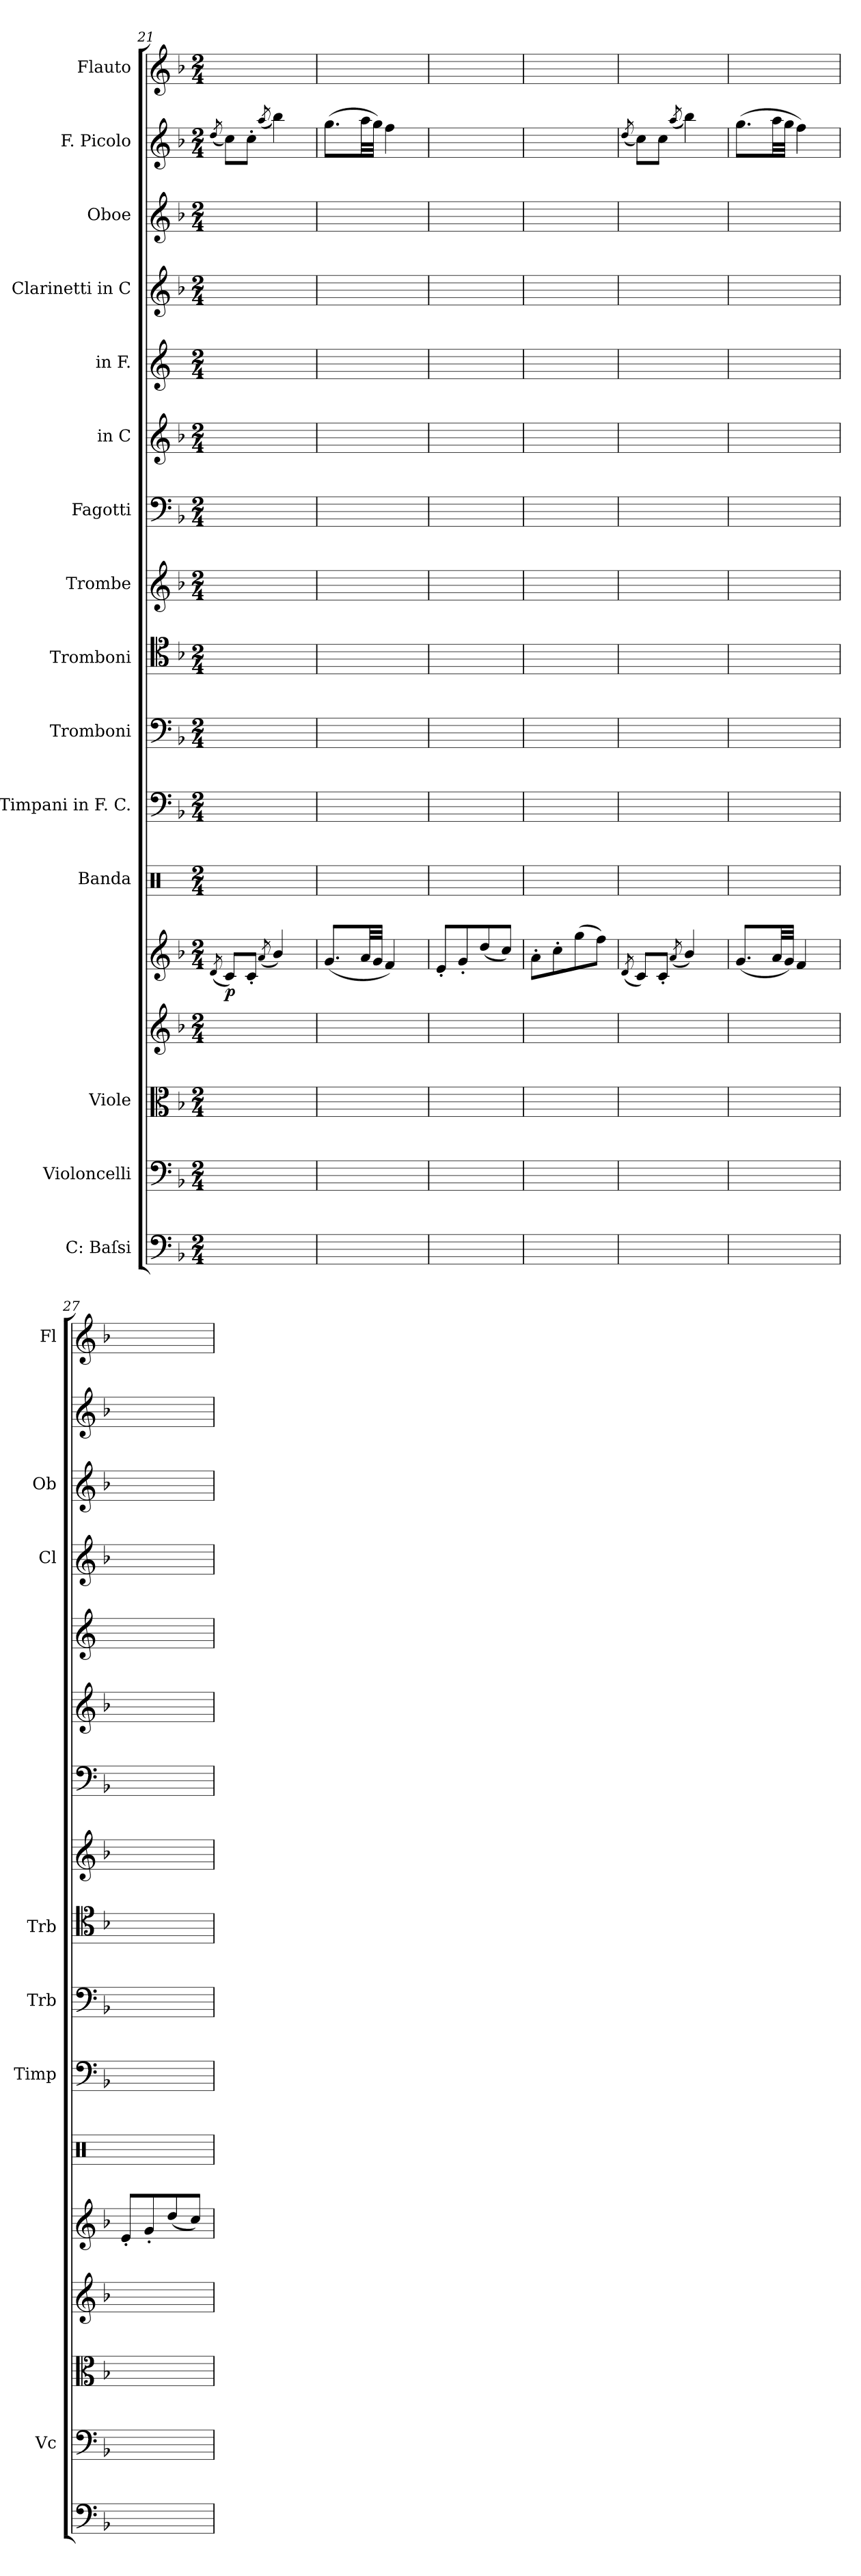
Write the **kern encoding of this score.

**kern	**kern	**kern	**kern	**kern	**dynam	**kern	**kern	**kern	**kern	**kern	**kern	**kern	**kern	**kern	**kern	**kern	**kern
*part17	*part16	*part15	*part14	*part13	*part13	*part12	*part11	*part10	*part9	*part8	*part7	*part6	*part5	*part4	*part3	*part2	*part1
*staff17	*staff16	*staff15	*staff14	*staff13	*staff13	*staff12	*staff11	*staff10	*staff9	*staff8	*staff7	*staff6	*staff5	*staff4	*staff3	*staff2	*staff1
*I"C: Baſsi	*I"Violoncelli	*I"Viole	*	*	*	*I"Banda	*I"Timpani in F. C.	*I"Tromboni	*I"Tromboni	*I"Trombe	*I"Fagotti	*I"in C	*I"in F.	*I"Clarinetti in C	*I"Oboe	*I"F. Picolo	*I"Flauto
*	*I'Vc	*	*	*	*	*	*I'Timp	*I'Trb	*I'Trb	*	*	*	*	*I'Cl	*I'Ob	*	*I'Fl
*clefF4	*clefF4	*clefC3	*clefG2	*clefG2	*	*clefX	*clefF4	*clefF4	*clefC4	*clefG2	*clefF4	*clefG2	*clefG2	*clefG2	*clefG2	*clefG2	*clefG2
*	*	*	*	*	*	*	*	*	*	*	*	*	*ITrd4c7	*	*	*	*
*k[b-]	*k[b-]	*k[b-]	*k[b-]	*k[b-]	*	*k[]	*k[b-]	*k[b-]	*k[b-]	*k[b-]	*k[b-]	*k[b-]	*k[b-]	*k[b-]	*k[b-]	*k[b-]	*k[b-]
*F:	*F:	*F:	*F:	*F:	*	*	*F:	*F:	*F:	*F:	*F:	*F:	*	*F:	*F:	*F:	*F:
*M2/4	*M2/4	*M2/4	*M2/4	*M2/4	*	*M2/4	*M2/4	*M2/4	*M2/4	*M2/4	*M2/4	*M2/4	*M2/4	*M2/4	*M2/4	*M2/4	*M2/4
=21	=21	=21	=21	=21	=21	=21	=21	=21	=21	=21	=21	=21	=21	=21	=21	=21	=21
.	.	.	.	(8qd/	.	.	.	.	.	.	.	.	.	.	8qdd/yy	(8qdd/	.
*	*	*	*	*	*	*	*	*	*	*	*^	*	*	*	*	*	*
8C/yy	8C/yy	8ryy	8ryy	8c/L)	p	4Ree/yy	2ryy	2ryy	2ryy	2ryy	2G/yy	2C\yy	2ryy	2ryy	[2B-yy/ [2eyy/	8cc/Lyy	8cc\L)	2ryy
8ryy	8ryy	8Gyy\ 8cyy\	8B-yy/ 8eyy/	8c'/J	.	.	.	.	.	.	.	.	.	.	.	8cc/Jyy	8cc'\J	.
.	.	.	.	(8qa/	.	.	.	.	.	.	.	.	.	.	.	8qaa/yy	(8qaa/	.
8C/yy	8C/yy	8ryy	8ryy	4b-/)	.	4Ree/yy	.	.	.	.	.	.	.	.	.	4bb-/yy	4bb-\)	.
8ryy	8ryy	8Gyy\ 8cyy\	8B-yy/ 8eyy/	.	.	.	.	.	.	.	.	.	.	.	.	.	.	.
=22	=22	=22	=22	=22	=22	=22	=22	=22	=22	=22	=22	=22	=22	=22	=22	=22	=22	=22
8C/yy	8C/yy	8ryy	8ryy	(8.g/L	.	4Ree/yy	2ryy	2ryy	2ryy	2ryy	4G/yy	4C\yy	2ryy	2ryy	4B-yy]/ 4eyy]/	8.gg/Lyy	(8.gg\L	2ryy
8ryy	8ryy	8Gyy/ 8cyy/	8B-yy/ 8eyy/	.	.	.	.	.	.	.	.	.	.	.	.	.	.	.
.	.	.	.	32a/LL	.	.	.	.	.	.	.	.	.	.	.	32aa/LLyy	32aa\LL	.
.	.	.	.	32g/JJJ	.	.	.	.	.	.	.	.	.	.	.	32gg/JJJyy	32gg\JJJ)	.
8F\yy	8F\yy	8ryy	8ryy	4f/)	.	4Ree/yy	.	.	.	.	4F/yy	4F\yy	.	.	4Ayy/ 4fyy/	4ff/yy	4ff\	.
8ryy	8ryy	8Fyy/ 8cyy/	8Ayy/ 8fyy/	.	.	.	.	.	.	.	.	.	.	.	.	.	.	.
*	*	*	*	*	*	*	*	*	*	*	*v	*v	*	*	*	*	*	*
=23	=23	=23	=23	=23	=23	=23	=23	=23	=23	=23	=23	=23	=23	=23	=23	=23	=23
8C/yy	8C/yy	8ryy	8ryy	8e'/L	.	2ryy	2ryy	2ryy	2ryy	2ryy	2ryy	[2cyy/ 2eeyy/	[2cyy/ 2gyy/	8e'/Lyy	2ryy	2ryy	8ee'\Lyy
8ryy	8ryy	8Gyy/ 8cyy/	8B-yy/ 8eyy/	8g'/	.	.	.	.	.	.	.	.	.	8g'/Jyy	.	.	8gg'\Jyy
8C/yy	8C/yy	8ryy	8ryy	(8dd	.	.	.	.	.	.	.	.	.	8dd/Lyy	.	.	8ddd\Lyy
8ryy	8ryy	8Gyy/ 8cyy/	8B-yy/ 8eyy/	8cc/J)	.	.	.	.	.	.	.	.	.	8cc/Jyy	.	.	8ccc\Jyy
=24	=24	=24	=24	=24	=24	=24	=24	=24	=24	=24	=24	=24	=24	=24	=24	=24	=24
8C/yy	8C/yy	8ryy	8ryy	8a'\L	.	2ryy	2ryy	2ryy	2ryy	2ryy	2ryy	2cyy]/ 2ffyy/	2cyy]/ 2ayy/	8a'/Lyy	2ryy	2ryy	8aa'\Lyy
8ryy	8ryy	8Fyy/ 8cyy/	8Ayy/ 8fyy/	8cc'\	.	.	.	.	.	.	.	.	.	8cc'/yy	.	.	8ccc'\Jyy
8C/yy	8C/yy	8ryy	8ryy	(8gg\	.	.	.	.	.	.	.	.	.	8gg/yy	.	.	8ggg\Lyy
8ryy	8ryy	8Fyy/ 8cyy/	8Ayy/ 8fyy/	8ff\J)	.	.	.	.	.	.	.	.	.	8ff/Jyy	.	.	8fff\Jyy
=25	=25	=25	=25	=25	=25	=25	=25	=25	=25	=25	=25	=25	=25	=25	=25	=25	=25
.	.	.	.	(8qd/	.	.	.	.	.	.	.	.	.	.	8qdd/yy	(8qdd/	.
*	*	*	*	*	*	*	*	*	*	*	*^	*	*	*	*	*	*
8C/yy	8C/yy	8ryy	8ryy	8c/L)	.	4Ree/yy	2ryy	2ryy	2ryy	2ryy	[2G/yy	[2C\yy	2ryy	2ryy	[2B-yy/ [2eyy/	8c/Lyy	8cc\L)	2ryy
8ryy	8ryy	8Gyy/ 8cyy/	8B-yy/ 8eyy/	8c'/J	.	.	.	.	.	.	.	.	.	.	.	8cc'/Jyy	8cc\J	.
.	.	.	.	(8qa/	.	.	.	.	.	.	.	.	.	.	.	8qaa/yy	(8qaa/	.
8C/yy	8C/yy	8ryy	8ryy	4b-/)	.	4Ree/yy	.	.	.	.	.	.	.	.	.	4bb-/yy	4bb-\)	.
8ryy	8ryy	8Gyy/ 8cyy/	8B-yy/ 8eyy/	.	.	.	.	.	.	.	.	.	.	.	.	.	.	.
*	*	*	*	*	*	*	*	*	*	*	*v	*v	*	*	*	*	*	*
=26	=26	=26	=26	=26	=26	=26	=26	=26	=26	=26	=26	=26	=26	=26	=26	=26	=26
8C/yy	8C/yy	8ryy	8ryy	(8.g/L	.	4Ree/yy	2ryy	2ryy	2ryy	2ryy	4Cyy]\ 4Gyy]\	2ryy	2ryy	4B-yy]/ 4eyy]/	8.gg/Lyy	(8.gg\L	2ryy
8ryy	8ryy	8Ayy/ 8cyy/	8B-yy/ 8eyy/	.	.	.	.	.	.	.	.	.	.	.	.	.	.
.	.	.	.	32a/LL	.	.	.	.	.	.	.	.	.	.	32aa/LLyy	32aa\LL	.
.	.	.	.	32g/JJJ)	.	.	.	.	.	.	.	.	.	.	32gg/JJJyy	32gg\JJJ	.
8F\yy	8F\yy	8ryy	8ryy	4f/	.	4Ree/yy	.	.	.	.	4F\yy	.	.	4Ayy/ 4fyy/	4ff/yy	4ff\)	.
8ryy	8ryy	8Gyy/ 8cyy/	8Ayy/ 8fyy/	.	.	.	.	.	.	.	.	.	.	.	.	.	.
=27	=27	=27	=27	=27	=27	=27	=27	=27	=27	=27	=27	=27	=27	=27	=27	=27	=27
*	*	*	*	*	*	*	*	*	*	*	*	*^	*	*	*	*	*
8C/yy	8C/yy	8ryy	8ryy	8e'/L	.	2ryy	2ryy	2ryy	2ryy	2ryy	2ryy	2ee/yy	2cc\yy	2cyy/ 2gyy/	8e/Lyy	2ryy	2ryy	8ee'\Lyy
8ryy	8ryy	8Gyy/ 8cyy/	8B-yy/ 8eyy/	8g'/	.	.	.	.	.	.	.	.	.	.	8g/yy	.	.	8gg'\yy
8C/yy	8C/yy	8ryy	8ryy	(8dd/	.	.	.	.	.	.	.	.	.	.	8dd/yy	.	.	8ddd\yy
8ryy	8ryy	8Gyy/ 8cyy/	8B-yy/ 8eyy/	8cc/J)	.	.	.	.	.	.	.	.	.	.	8cc/Jyy	.	.	8ccc\Jyy
*	*	*	*	*	*	*	*	*	*	*	*	*v	*v	*	*	*	*	*
=	=	=	=	=	=	=	=	=	=	=	=	=	=	=	=	=	=
*-	*-	*-	*-	*-	*-	*-	*-	*-	*-	*-	*-	*-	*-	*-	*-	*-	*-
